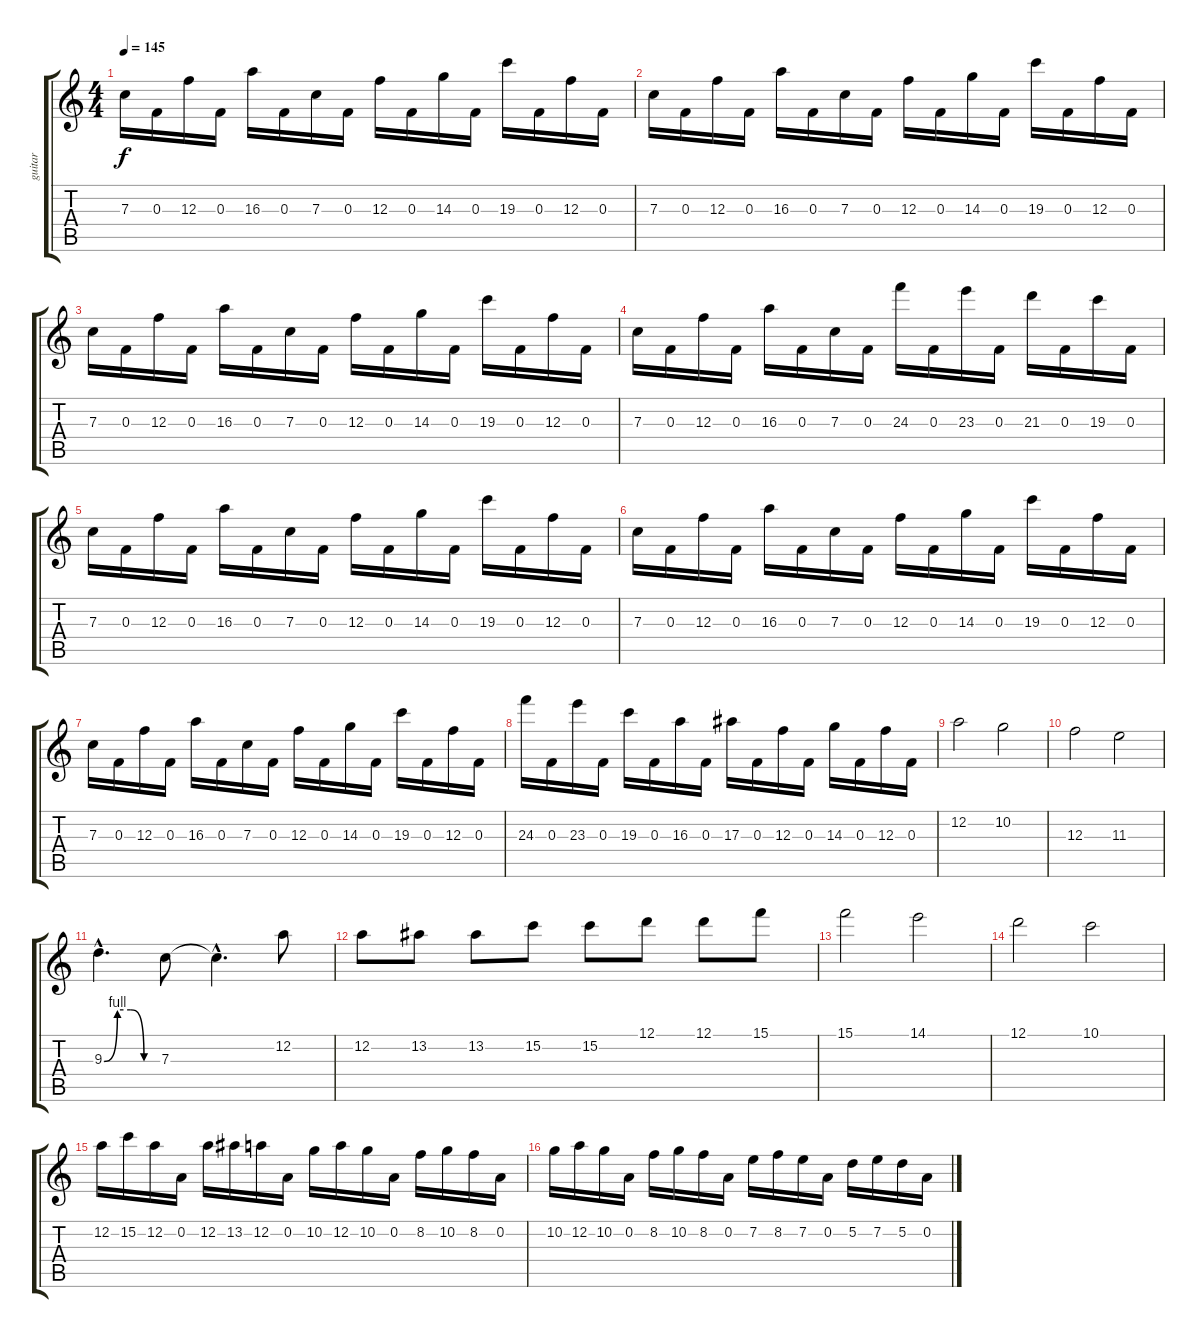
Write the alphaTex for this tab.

\track ("guitar" "guitar") {instrument distortionguitar}
\staff {score tabs}
\tuning (D4 A3 F3 C3 G2 D2) {hide}
\ts (4 4)
\tempo 145
\clef g2
\ks c
7.3.16{dy f volume 14} 0.3.16 12.3.16 0.3.16 16.3.16 0.3.16 7.3.16 0.3.16 12.3.16 0.3.16 14.3.16 0.3.16 19.3.16 0.3.16 12.3.16 0.3.16 |
7.3.16 0.3.16 12.3.16 0.3.16 16.3.16 0.3.16 7.3.16 0.3.16 12.3.16 0.3.16 14.3.16 0.3.16 19.3.16 0.3.16 12.3.16 0.3.16 |
7.3.16 0.3.16 12.3.16 0.3.16 16.3.16 0.3.16 7.3.16 0.3.16 12.3.16 0.3.16 14.3.16 0.3.16 19.3.16 0.3.16 12.3.16 0.3.16 |
7.3.16 0.3.16 12.3.16 0.3.16 16.3.16 0.3.16 7.3.16 0.3.16 24.3.16 0.3.16 23.3.16 0.3.16 21.3.16 0.3.16 19.3.16 0.3.16 |
7.3.16 0.3.16 12.3.16 0.3.16 16.3.16 0.3.16 7.3.16 0.3.16 12.3.16 0.3.16 14.3.16 0.3.16 19.3.16 0.3.16 12.3.16 0.3.16 |
7.3.16 0.3.16 12.3.16 0.3.16 16.3.16 0.3.16 7.3.16 0.3.16 12.3.16 0.3.16 14.3.16 0.3.16 19.3.16 0.3.16 12.3.16 0.3.16 |
7.3.16 0.3.16 12.3.16 0.3.16 16.3.16 0.3.16 7.3.16 0.3.16 12.3.16 0.3.16 14.3.16 0.3.16 19.3.16 0.3.16 12.3.16 0.3.16 |
24.3.16 0.3.16 23.3.16 0.3.16 19.3.16 0.3.16 16.3.16 0.3.16 17.3.16 0.3.16 12.3.16 0.3.16 14.3.16 0.3.16 12.3.16 0.3.16 |
12.2.2 10.2.2 |
12.3.2 11.3.2 |
9.3{be (custom 0 0 15 4 30 4 45 0 60 0) hac}.4{d} 7.3.8 7.3{hac t}.4{d} 12.2.8 |
12.2.8 13.2.8 13.2.8 15.2.8 15.2.8 12.1.8 12.1.8 15.1.8 |
15.1.2 14.1.2 |
12.1.2 10.1.2 |
12.2.16 15.2.16 12.2.16 0.2.16 12.2.16 13.2.16 12.2.16 0.2.16 10.2.16 12.2.16 10.2.16 0.2.16 8.2.16 10.2.16 8.2.16 0.2.16 |
10.2.16 12.2.16 10.2.16 0.2.16 8.2.16 10.2.16 8.2.16 0.2.16 7.2.16 8.2.16 7.2.16 0.2.16 5.2.16 7.2.16 5.2.16 0.2.16
